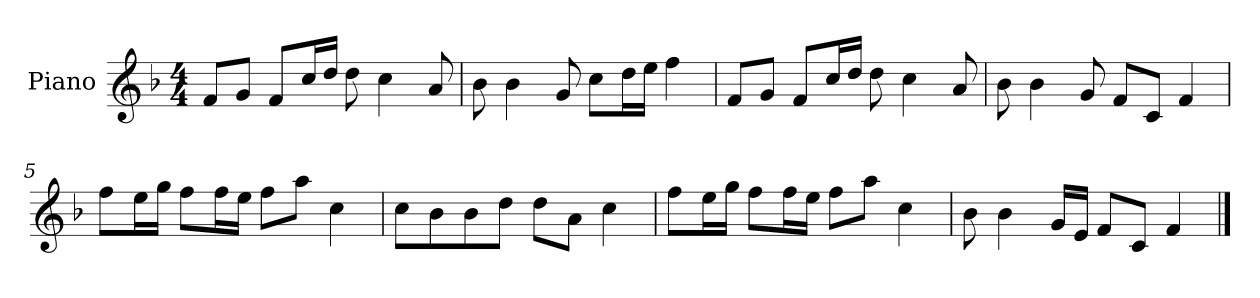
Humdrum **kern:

**kern
*part1
*staff1
*I"Piano
*I'P-no
*clefG2
*k[b-]
*M4/4
*MM90
=1
8f/L
8g/J
8f/L
16cc/L
16dd/JJ
8dd\
4cc\
8a/
=2
8b-\
4b-\
8g/
8cc\L
16dd\L
16ee\JJ
4ff\
=3
8f/L
8g/J
8f/L
16cc/L
16dd/JJ
8dd\
4cc\
8a/
=4
8b-\
4b-\
8g/
8f/L
8c/J
4f/
=5
8ff\L
16ee\L
16gg\JJ
8ff\L
16ff\L
16ee\JJ
8ff\L
8aa\J
4cc\
!!LO:LB:g=z
=6
8cc\L
8b-\
8b-\
8dd\J
8dd\L
8a\J
4cc\
=7
8ff\L
16ee\L
16gg\JJ
8ff\L
16ff\L
16ee\JJ
8ff\L
8aa\J
4cc\
=8
8b-\
4b-\
16g/LL
16e/JJ
8f/L
8c/J
4f/
==
*-
